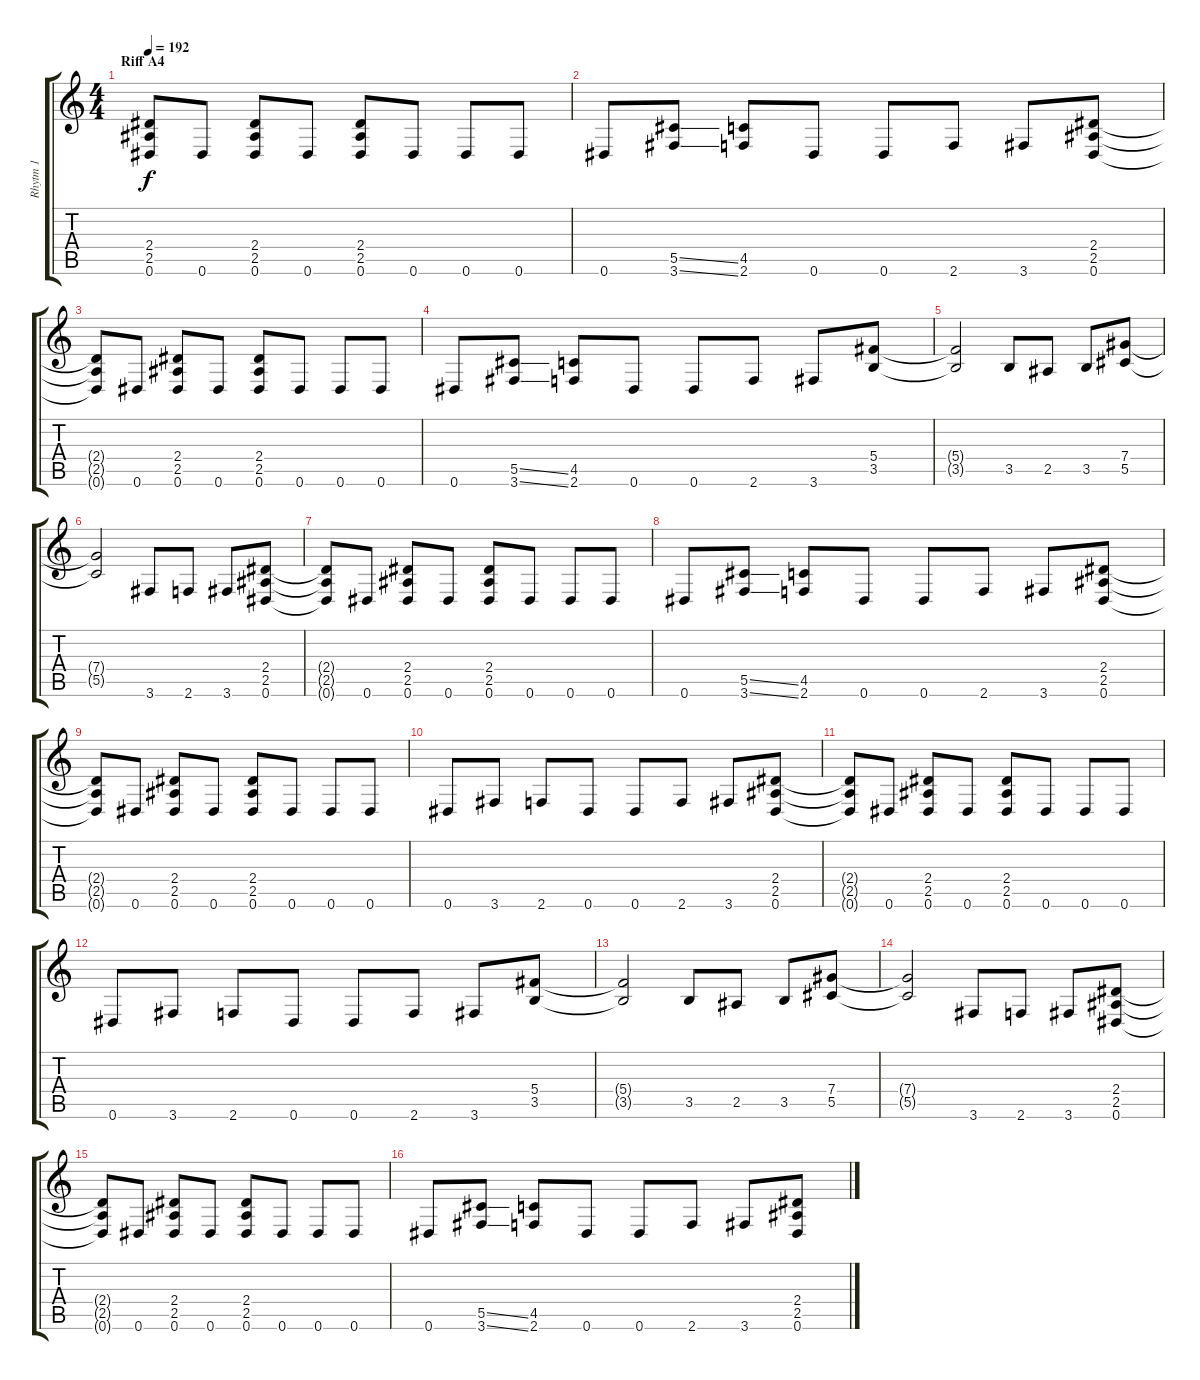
\track ("Rhytm 1" "Rhytm 1") {instrument distortionguitar}
\staff {score tabs}
\tuning (Eb4 Bb3 Gb3 Db3 Ab2 Eb2) {hide}
\ts (4 4)
\section ("" "Riff A4")
\tempo 192
\clef g2
\ks c
(2.4{t} 2.5{t} 0.6{t}).8{dy f} 0.6.8 (2.4 2.5 0.6).8 0.6.8 (2.4 2.5 0.6).8 0.6.8 0.6.8 0.6.8 |
0.6.8 (5.5{ss} 3.6{ss}).8 (4.5 2.6).8 0.6.8 0.6.8 2.6.8 3.6.8 (2.4 2.5 0.6).8 |
(2.4{t} 2.5{t} 0.6{t}).8 0.6.8 (2.4 2.5 0.6).8 0.6.8 (2.4 2.5 0.6).8 0.6.8 0.6.8 0.6.8 |
0.6.8 (5.5{ss} 3.6{ss}).8 (4.5 2.6).8 0.6.8 0.6.8 2.6.8 3.6.8 (5.4 3.5).8 |
(5.4{t} 3.5{t}).2 3.5.8 2.5.8 3.5.8 (7.4 5.5).8 |
(7.4{t} 5.5{t}).2 3.6.8 2.6.8 3.6.8 (2.4 2.5 0.6).8 |
(2.4{t} 2.5{t} 0.6{t}).8 0.6.8 (2.4 2.5 0.6).8 0.6.8 (2.4 2.5 0.6).8 0.6.8 0.6.8 0.6.8 |
0.6.8 (5.5{ss} 3.6{ss}).8 (4.5 2.6).8 0.6.8 0.6.8 2.6.8 3.6.8 (2.4 2.5 0.6).8 |
(2.4{t} 2.5{t} 0.6{t}).8 0.6.8 (2.4 2.5 0.6).8 0.6.8 (2.4 2.5 0.6).8 0.6.8 0.6.8 0.6.8 |
0.6.8 3.6.8 2.6.8 0.6.8 0.6.8 2.6.8 3.6.8 (2.4 2.5 0.6).8 |
(2.4{t} 2.5{t} 0.6{t}).8 0.6.8 (2.4 2.5 0.6).8 0.6.8 (2.4 2.5 0.6).8 0.6.8 0.6.8 0.6.8 |
0.6.8 3.6.8 2.6.8 0.6.8 0.6.8 2.6.8 3.6.8 (5.4 3.5).8 |
(5.4{t} 3.5{t}).2 3.5.8 2.5.8 3.5.8 (7.4 5.5).8 |
(7.4{t} 5.5{t}).2 3.6.8 2.6.8 3.6.8 (2.4 2.5 0.6).8 |
(2.4{t} 2.5{t} 0.6{t}).8 0.6.8 (2.4 2.5 0.6).8 0.6.8 (2.4 2.5 0.6).8 0.6.8 0.6.8 0.6.8 |
0.6.8 (5.5{ss} 3.6{ss}).8 (4.5 2.6).8 0.6.8 0.6.8 2.6.8 3.6.8 (2.4 2.5 0.6).8
